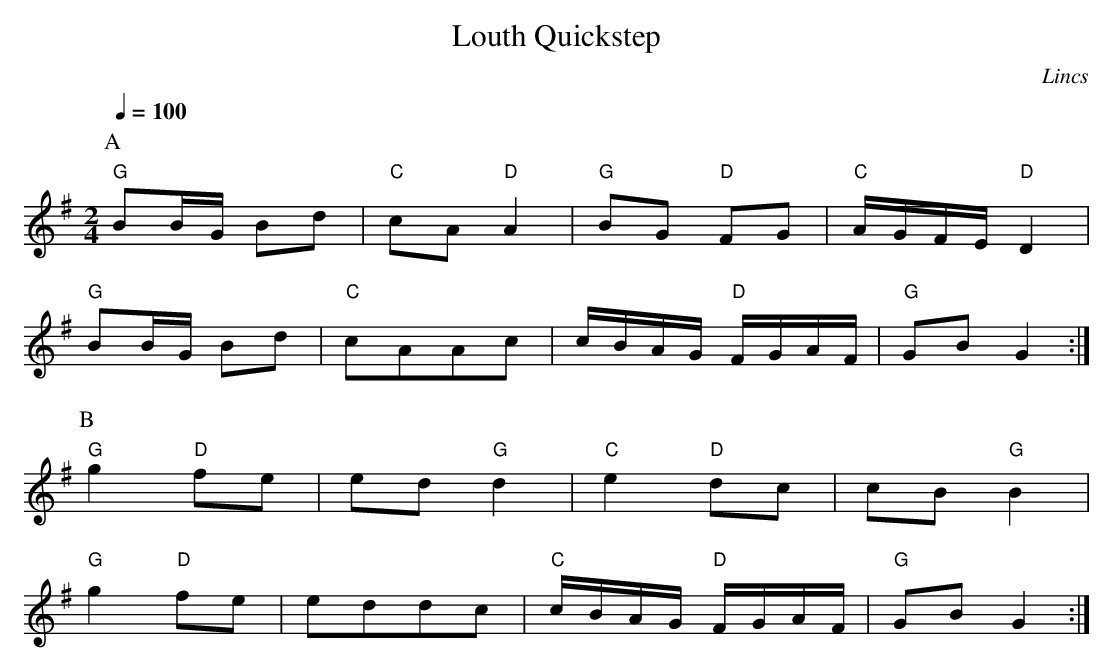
X:1
T: Louth Quickstep
O: Lincs
M: 2/4
K: G
L: 1/8
Q: 1/4=100
P: A
"G" BB/G/ Bd | "C" cA "D" A2 | "G" BG "D" FG | "C" A/G/F/E/ "D" D2 |
"G" BB/G/ Bd | "C" cAAc | c/B/A/G/ "D" F/G/A/F/ | "G" GB G2 :|
P: B
"G" g2 "D" fe | ed "G" d2 | "C" e2 "D" dc | cB "G" B2 |
"G" g2 "D" fe | eddc | "C" c/B/A/G/ "D" F/G/A/F/ | "G" GB G2 :|
